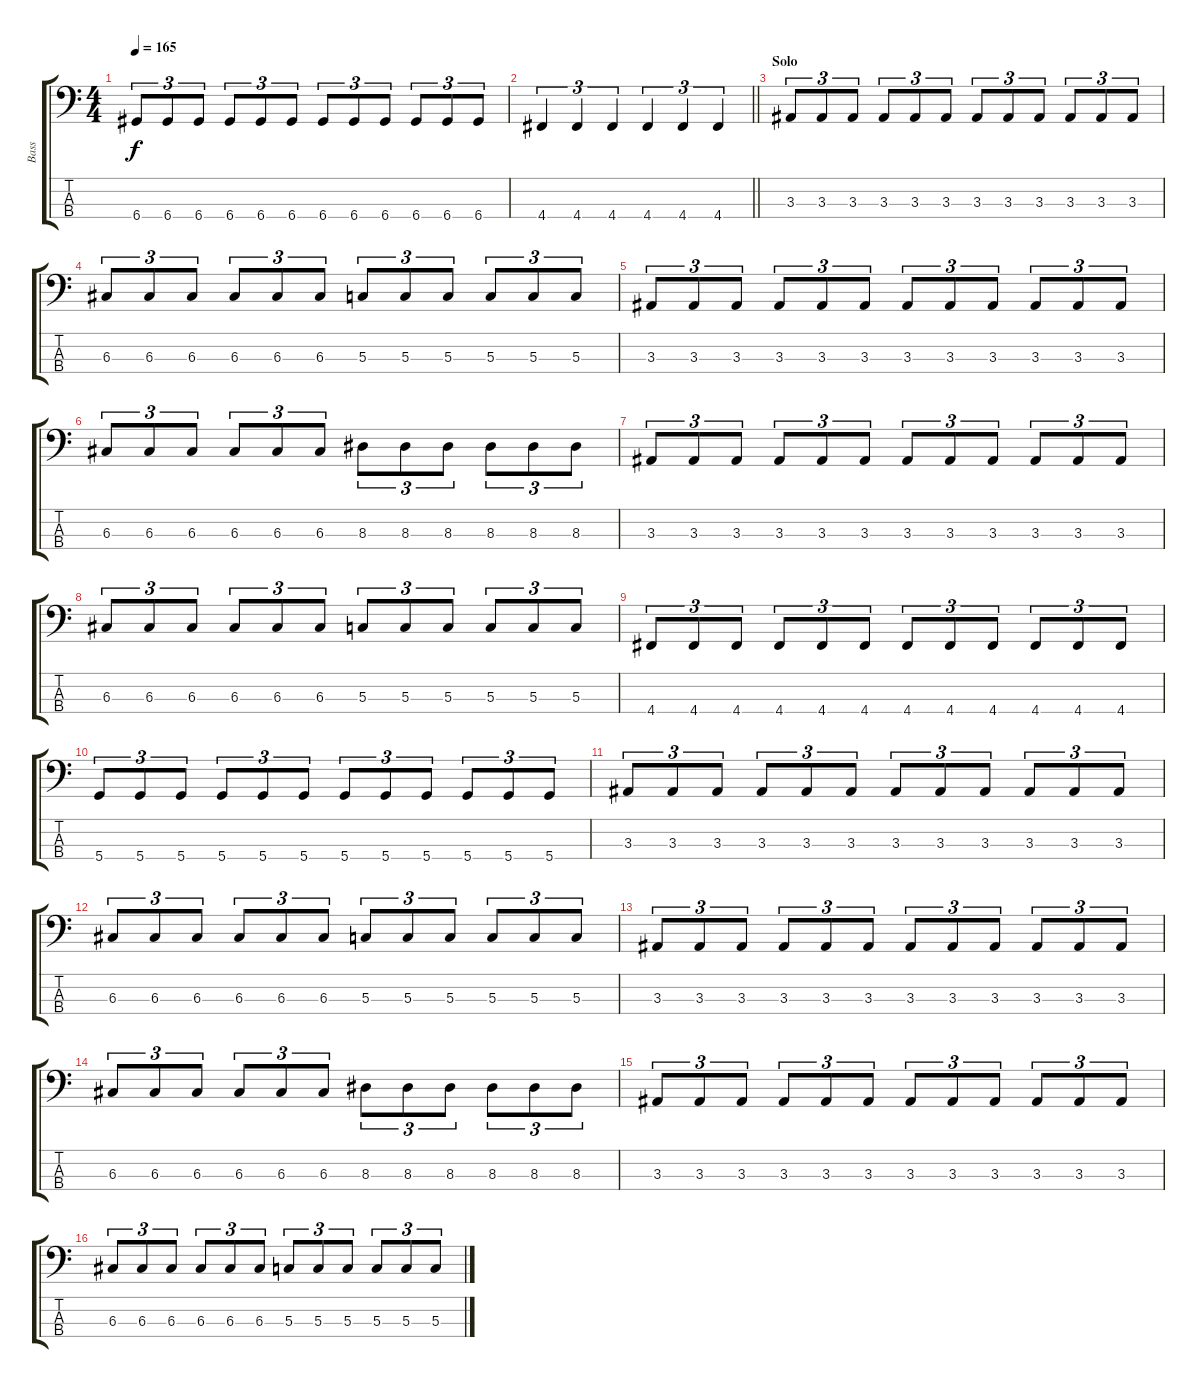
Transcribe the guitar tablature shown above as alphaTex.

\track ("Bass" "Bass") {instrument electricbasspick}
\staff {score tabs}
\tuning (F2 C2 G1 D1) {hide}
\ts (4 4)
\tempo 165
\clef f4
\ks c
6.4.8{tu (3 2) dy f} 6.4.8{tu (3 2)} 6.4.8{tu (3 2)} 6.4.8{tu (3 2)} 6.4.8{tu (3 2)} 6.4.8{tu (3 2)} 6.4.8{tu (3 2)} 6.4.8{tu (3 2)} 6.4.8{tu (3 2)} 6.4.8{tu (3 2)} 6.4.8{tu (3 2)} 6.4.8{tu (3 2)} |
\barLineRight lightlight
4.4.4{tu (3 2)} 4.4.4{tu (3 2)} 4.4.4{tu (3 2)} 4.4.4{tu (3 2)} 4.4.4{tu (3 2)} 4.4.4{tu (3 2)} |
\section ("" "Solo")
3.3.8{tu (3 2)} 3.3.8{tu (3 2)} 3.3.8{tu (3 2)} 3.3.8{tu (3 2)} 3.3.8{tu (3 2)} 3.3.8{tu (3 2)} 3.3.8{tu (3 2)} 3.3.8{tu (3 2)} 3.3.8{tu (3 2)} 3.3.8{tu (3 2)} 3.3.8{tu (3 2)} 3.3.8{tu (3 2)} |
6.3.8{tu (3 2)} 6.3.8{tu (3 2)} 6.3.8{tu (3 2)} 6.3.8{tu (3 2)} 6.3.8{tu (3 2)} 6.3.8{tu (3 2)} 5.3.8{tu (3 2)} 5.3.8{tu (3 2)} 5.3.8{tu (3 2)} 5.3.8{tu (3 2)} 5.3.8{tu (3 2)} 5.3.8{tu (3 2)} |
3.3.8{tu (3 2)} 3.3.8{tu (3 2)} 3.3.8{tu (3 2)} 3.3.8{tu (3 2)} 3.3.8{tu (3 2)} 3.3.8{tu (3 2)} 3.3.8{tu (3 2)} 3.3.8{tu (3 2)} 3.3.8{tu (3 2)} 3.3.8{tu (3 2)} 3.3.8{tu (3 2)} 3.3.8{tu (3 2)} |
6.3.8{tu (3 2)} 6.3.8{tu (3 2)} 6.3.8{tu (3 2)} 6.3.8{tu (3 2)} 6.3.8{tu (3 2)} 6.3.8{tu (3 2)} 8.3.8{tu (3 2)} 8.3.8{tu (3 2)} 8.3.8{tu (3 2)} 8.3.8{tu (3 2)} 8.3.8{tu (3 2)} 8.3.8{tu (3 2)} |
3.3.8{tu (3 2)} 3.3.8{tu (3 2)} 3.3.8{tu (3 2)} 3.3.8{tu (3 2)} 3.3.8{tu (3 2)} 3.3.8{tu (3 2)} 3.3.8{tu (3 2)} 3.3.8{tu (3 2)} 3.3.8{tu (3 2)} 3.3.8{tu (3 2)} 3.3.8{tu (3 2)} 3.3.8{tu (3 2)} |
6.3.8{tu (3 2)} 6.3.8{tu (3 2)} 6.3.8{tu (3 2)} 6.3.8{tu (3 2)} 6.3.8{tu (3 2)} 6.3.8{tu (3 2)} 5.3.8{tu (3 2)} 5.3.8{tu (3 2)} 5.3.8{tu (3 2)} 5.3.8{tu (3 2)} 5.3.8{tu (3 2)} 5.3.8{tu (3 2)} |
4.4.8{tu (3 2)} 4.4.8{tu (3 2)} 4.4.8{tu (3 2)} 4.4.8{tu (3 2)} 4.4.8{tu (3 2)} 4.4.8{tu (3 2)} 4.4.8{tu (3 2)} 4.4.8{tu (3 2)} 4.4.8{tu (3 2)} 4.4.8{tu (3 2)} 4.4.8{tu (3 2)} 4.4.8{tu (3 2)} |
5.4.8{tu (3 2)} 5.4.8{tu (3 2)} 5.4.8{tu (3 2)} 5.4.8{tu (3 2)} 5.4.8{tu (3 2)} 5.4.8{tu (3 2)} 5.4.8{tu (3 2)} 5.4.8{tu (3 2)} 5.4.8{tu (3 2)} 5.4.8{tu (3 2)} 5.4.8{tu (3 2)} 5.4.8{tu (3 2)} |
3.3.8{tu (3 2)} 3.3.8{tu (3 2)} 3.3.8{tu (3 2)} 3.3.8{tu (3 2)} 3.3.8{tu (3 2)} 3.3.8{tu (3 2)} 3.3.8{tu (3 2)} 3.3.8{tu (3 2)} 3.3.8{tu (3 2)} 3.3.8{tu (3 2)} 3.3.8{tu (3 2)} 3.3.8{tu (3 2)} |
6.3.8{tu (3 2)} 6.3.8{tu (3 2)} 6.3.8{tu (3 2)} 6.3.8{tu (3 2)} 6.3.8{tu (3 2)} 6.3.8{tu (3 2)} 5.3.8{tu (3 2)} 5.3.8{tu (3 2)} 5.3.8{tu (3 2)} 5.3.8{tu (3 2)} 5.3.8{tu (3 2)} 5.3.8{tu (3 2)} |
3.3.8{tu (3 2)} 3.3.8{tu (3 2)} 3.3.8{tu (3 2)} 3.3.8{tu (3 2)} 3.3.8{tu (3 2)} 3.3.8{tu (3 2)} 3.3.8{tu (3 2)} 3.3.8{tu (3 2)} 3.3.8{tu (3 2)} 3.3.8{tu (3 2)} 3.3.8{tu (3 2)} 3.3.8{tu (3 2)} |
6.3.8{tu (3 2)} 6.3.8{tu (3 2)} 6.3.8{tu (3 2)} 6.3.8{tu (3 2)} 6.3.8{tu (3 2)} 6.3.8{tu (3 2)} 8.3.8{tu (3 2)} 8.3.8{tu (3 2)} 8.3.8{tu (3 2)} 8.3.8{tu (3 2)} 8.3.8{tu (3 2)} 8.3.8{tu (3 2)} |
3.3.8{tu (3 2)} 3.3.8{tu (3 2)} 3.3.8{tu (3 2)} 3.3.8{tu (3 2)} 3.3.8{tu (3 2)} 3.3.8{tu (3 2)} 3.3.8{tu (3 2)} 3.3.8{tu (3 2)} 3.3.8{tu (3 2)} 3.3.8{tu (3 2)} 3.3.8{tu (3 2)} 3.3.8{tu (3 2)} |
6.3.8{tu (3 2)} 6.3.8{tu (3 2)} 6.3.8{tu (3 2)} 6.3.8{tu (3 2)} 6.3.8{tu (3 2)} 6.3.8{tu (3 2)} 5.3.8{tu (3 2)} 5.3.8{tu (3 2)} 5.3.8{tu (3 2)} 5.3.8{tu (3 2)} 5.3.8{tu (3 2)} 5.3.8{tu (3 2)}
